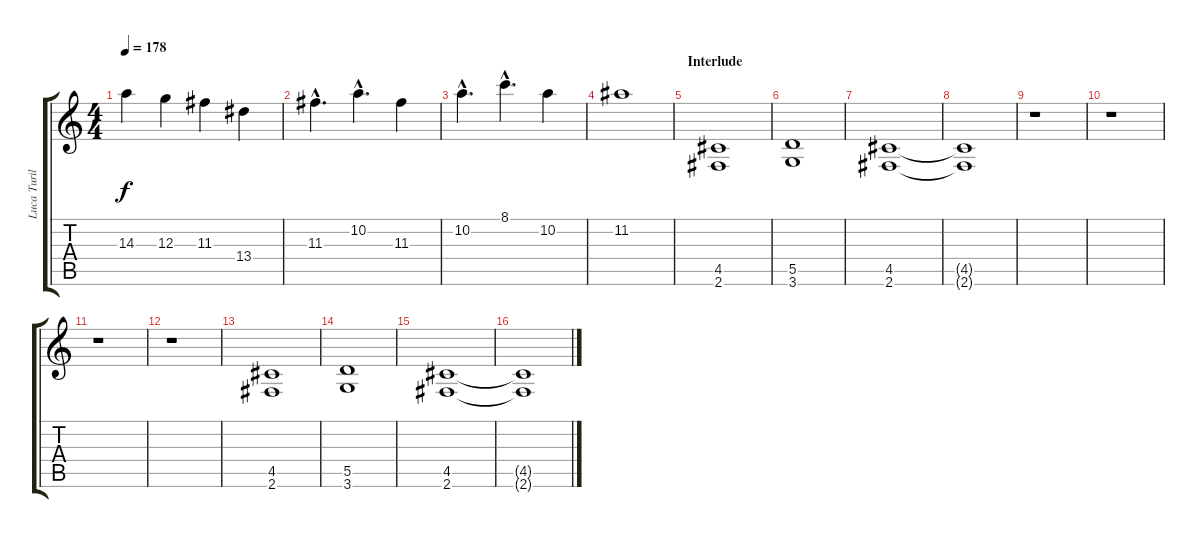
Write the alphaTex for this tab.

\track ("Luca Turilli - Lead" "Luca Turil") {instrument distortionguitar}
\staff {score tabs}
\tuning (E4 B3 G3 D3 A2 E2) {hide}
\ts (4 4)
\tempo 178
\clef g2
\ks c
14.3.4{dy f} 12.3.4 11.3.4 13.4.4 |
11.3{hac}.4{d} 10.2{hac}.4{d} 11.3.4 |
10.2{hac}.4{d} 8.1{hac}.4{d} 10.2.4 |
11.2.1 |
\section ("" "Interlude")
(4.5 2.6).1 |
(5.5 3.6).1 |
(4.5 2.6).1 |
(4.5{t} 2.6{t}).1 |
r.1 |
r.1 |
r.1 |
r.1 |
(4.5 2.6).1 |
(5.5 3.6).1 |
(4.5 2.6).1 |
(4.5{t} 2.6{t}).1
